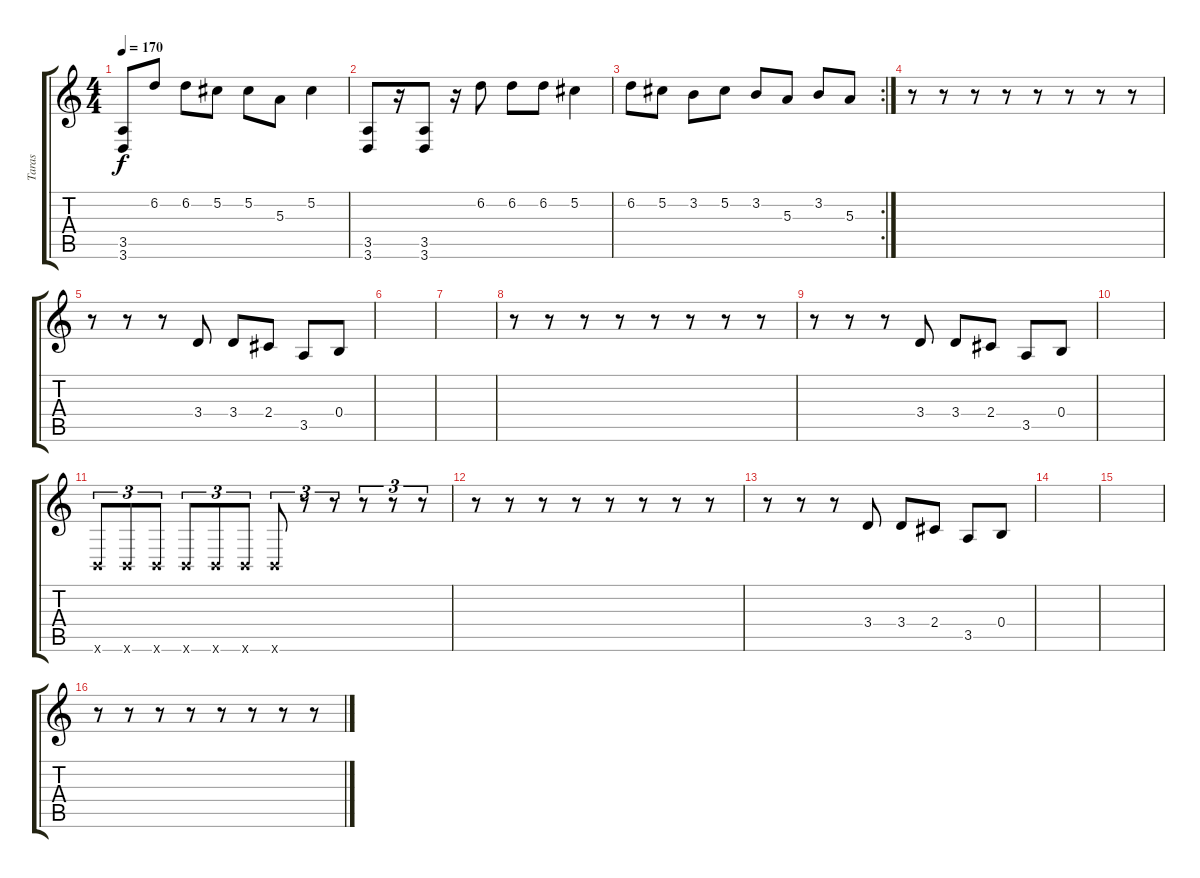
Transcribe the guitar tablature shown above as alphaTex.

\track ("Taras" "Taras") {instrument distortionguitar}
\staff {score tabs}
\tuning (Db4 Ab3 E3 B2 Gb2 B1) {hide}
\ts (4 4)
\tempo 170
\clef g2
\ks c
(3.5 3.6).8{dy f} 6.2.8 6.2.8 5.2.8 5.2.8 5.3.8 5.2.4 |
(3.5 3.6).8 r.16 (3.5 3.6).8 r.16 6.2.8 6.2.8 6.2.8 5.2.4 |
\rc 2
6.2.8 5.2.8 3.2.8 5.2.8 3.2.8 5.3.8 3.2.8 5.3.8 |
r.8{volume 11 instrument acousticguitarnylon} r.8 r.8 r.8 r.8 r.8 r.8 r.8 |
r.8 r.8 r.8 3.4.8 3.4.8 2.4.8 3.5.8 0.4.8 |
|
|
r.8{volume 11 instrument acousticguitarnylon} r.8 r.8 r.8 r.8 r.8 r.8 r.8 |
r.8 r.8 r.8 3.4.8 3.4.8 2.4.8 3.5.8 0.4.8 |
|
0.6{x}.8{tu (3 2)} 0.6{x}.8{tu (3 2)} 0.6{x}.8{tu (3 2)} 0.6{x}.8{tu (3 2)} 0.6{x}.8{tu (3 2)} 0.6{x}.8{tu (3 2)} 0.6{x}.8{tu (3 2)} r.8{tu (3 2)} r.8{tu (3 2)} r.8{tu (3 2)} r.8{tu (3 2)} r.8{tu (3 2)} |
r.8 r.8 r.8 r.8 r.8 r.8 r.8 r.8 |
r.8 r.8 r.8 3.4.8 3.4.8 2.4.8 3.5.8 0.4.8 |
|
|
r.8 r.8 r.8 r.8 r.8 r.8 r.8 r.8
